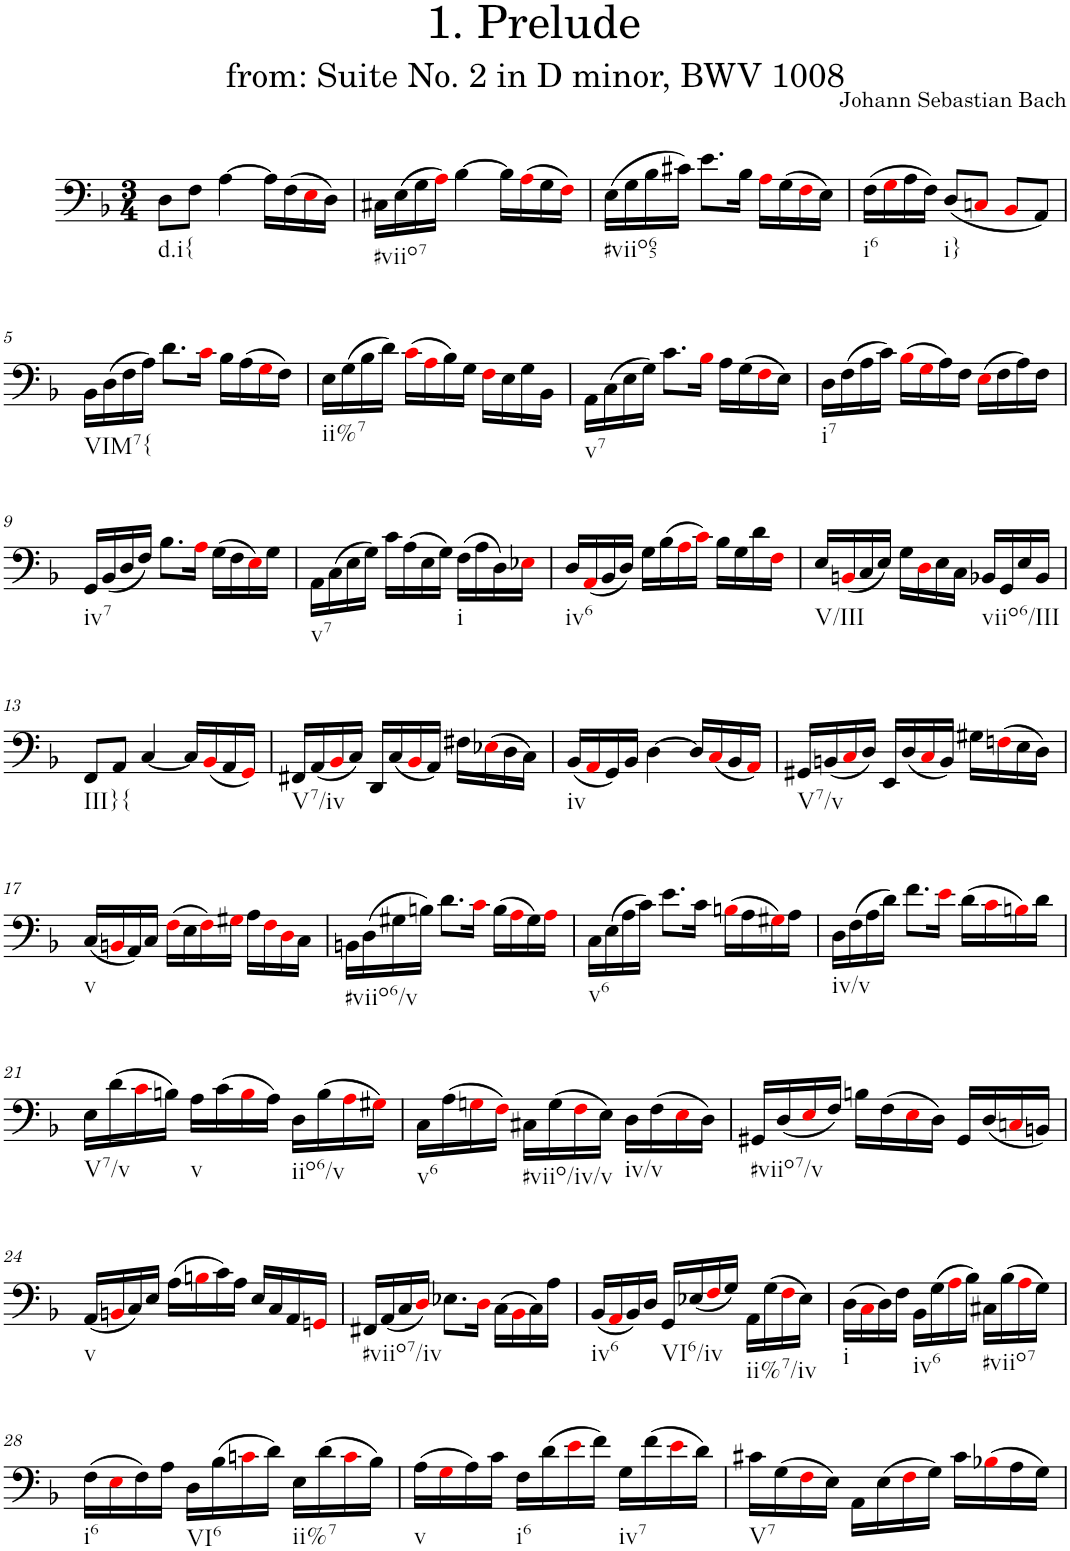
**kern
*part1
*staff1
*I"Piano
*I'Pno.
*clefF4
*k[b-]
*M3/4
=1
!LO:TX:b:t=d.i{
8D\L
8F\J
[4A\
16A\LL]
(16F\
16Ei\
16D\JJ)
=2
!LO:TX:b:t=#viio7
16C#X\LL
(16E\
16G\
16Ai\JJ)
[4B-\
16B-\LL]
(16Ai\
16G\
16Fi\JJ)
=3
!LO:TX:b:t=#viio65
(16E\LL
16G\
16B-\
16c#X\JJ)
8.e\L
16B-\Jk
16Ai\LL
(16G\
16Fi\
16E\JJ)
=4
!LO:TX:b:t=i6
(16F\LL
16Gi\
16A\
16F\JJ)
!LO:TX:b:t=i}
(8D/L
8Cni/J
8BB-i/L
8AA/J)
!!LO:LB:g=z
=5
!LO:TX:b:t=VIM7{
16BB-\LL
(16D\
16F\
16A\JJ)
8.d\L
16ci\Jk
16B-\LL
(16A\
16Gi\
16F\JJ)
=6
!LO:TX:b:t=ii%7
16E\LL
(16G\
16B-\
16d\JJ)
(16ci\LL
16Ai\
16B-\)
16G\JJ
16Fi\LL
16E\
16G\
16BB-\JJ
=7
!LO:TX:b:t=v7
16AA\LL
(16C\
16E\
16G\JJ)
8.c\L
16B-i\Jk
16A\LL
(16G\
16Fi\
16E\JJ)
=8
!LO:TX:b:t=i7
16D\LL
(16F\
16A\
16c\JJ)
(16B-i\LL
16Gi\
16A\)
16F\JJ
(16Ei\LL
16F\
16A\)
16F\JJ
!!LO:LB:g=z
=9
!LO:TX:b:t=iv7
16GG/LL
(16BB-/
16D/
16F/JJ)
8.B-\L
16Ai\Jk
(16G\LL
16F\
16Ei\)
16G\JJ
=10
!LO:TX:b:t=v7
16AA\LL
(16C\
16E\
16G\JJ)
16c\LL
(16A\
16E\
16G\JJ)
!LO:TX:b:t=i
(16F\LL
16A\
16D\)
16E-Xi\JJ
=11
!LO:TX:b:t=iv6
16D/LL
(16AAi/
16BB-/
16D/JJ)
16G\LL
(16B-\
16Ai\
16ci\JJ)
16B-\LL
16G\
16d\
16Fi\JJ
=12
!LO:TX:b:t=V/III
16E/LL
(16BBni/
16C/
16E/JJ)
16G\LL
16Di\
16E\
16C\JJ
!LO:TX:b:t=viio6/III
16BB-X/LL
16GG/
16E/
16BB-/JJ
!!LO:LB:g=z
=13
!LO:TX:b:t=III}{
8FF/L
8AA/J
[4C/
16C/LL]
(16BB-i/
16AA/
16GGi/JJ)
=14
!LO:TX:b:t=V7/iv
16FF#X/LL
(16AA/
16BB-i/
16C/JJ)
16DD/LL
(16C/
16BB-i/
16AA/JJ)
16F#X\LL
(16E-Xi\
16D\
16C\JJ)
=15
!LO:TX:b:t=iv
(16BB-/LL
16AAi/
16GG/)
16BB-/JJ
[4D\
16D/LL]
(16Ci/
16BB-/
16AAi/JJ)
=16
!LO:TX:b:t=V7/v
16GG#X/LL
(16BBn/
16Ci/
16D/JJ)
16EE/LL
(16D/
16Ci/
16BB/JJ)
16G#X\LL
(16Fni\
16E\
16D\JJ)
!!LO:LB:g=z
=17
!LO:TX:b:t=v
(16C/LL
16BBni/
16AA/)
16C/JJ
(16Fi\LL
16E\
16Fi\)
16G#Xi\JJ
16A\LL
16Fi\
16Di\
16C\JJ
=18
!LO:TX:b:t=#viio6/v
16BBn\LL
(16D\
16G#X\
16Bn\JJ)
8.d\L
16ci\Jk
(16B\LL
16Ai\
16G#\)
16Ai\JJ
=19
!LO:TX:b:t=v6
16C\LL
(16E\
16A\
16c\JJ)
8.e\L
16c\Jk
(16Bni\LL
16A\
16G#Xi\)
16A\JJ
=20
!LO:TX:b:t=iv/v
16D\LL
(16F\
16A\
16d\JJ)
8.f\L
16ei\Jk
(16d\LL
16ci\
16Bni\)
16d\JJ
!!LO:LB:g=z
=21
!LO:TX:b:t=V7/v
16E\LL
(16d\
16ci\
16Bn\JJ)
!LO:TX:b:t=v
16A\LL
(16c\
16Bi\
16A\JJ)
!LO:TX:b:t=iio6/v
16D\LL
(16B\
16Ai\
16G#Xi\JJ)
=22
!LO:TX:b:t=v6
16C\LL
(16A\
16Gni\
16Fi\JJ)
!LO:TX:b:t=#viio/iv/v
16C#X\LL
(16G\
16Fi\
16E\JJ)
!LO:TX:b:t=iv/v
16D\LL
(16F\
16Ei\
16D\JJ)
=23
!LO:TX:b:t=#viio7/v
16GG#X/LL
(16D/
16Ei/
16F/JJ)
16Bn\LL
(16F\
16Ei\
16D\JJ)
16GG#/LL
(16D/
16Cni/
16BBn/JJ)
!!LO:LB:g=z
=24
!LO:TX:b:t=v
(16AA/LL
16BBni/
16C/)
16E/JJ
(16A\LL
16Bni\
16c\)
16A\JJ
16E/LL
16C/
16AA/
16GGni/JJ
=25
!LO:TX:b:t=#viio7/iv
16FF#X/LL
(16AA/
16C/
16Di/JJ)
8.E-X\L
16Di\Jk
(16C\LL
16BB-i\
16C\)
16A\JJ
=26
!LO:TX:b:t=iv6
(16BB-/LL
16AAi/
16BB-/)
16D/JJ
!LO:TX:b:t=VI6/iv
16GG/LL
(16E-X/
16Fi/
16G/JJ)
!LO:TX:b:t=ii%7/iv
16AA\LL
(16G\
16Fi\
16E-\JJ)
=27
!LO:TX:b:t=i
(16D\LL
16Ci\
16D\)
16F\JJ
!LO:TX:b:t=iv6
16BB-\LL
(16G\
16Ai\
16B-\JJ)
!LO:TX:b:t=#viio7
16C#X\LL
(16B-\
16Ai\
16G\JJ)
!!LO:LB:g=z
=28
!LO:TX:b:t=i6
(16F\LL
16Ei\
16F\)
16A\JJ
!LO:TX:b:t=VI6
16D\LL
(16B-\
16cni\
16d\JJ)
!LO:TX:b:t=ii%7
16E\LL
(16d\
16ci\
16B-\JJ)
=29
!LO:TX:b:t=v
(16A\LL
16Gi\
16A\)
16c\JJ
!LO:TX:b:t=i6
16F\LL
(16d\
16ei\
16f\JJ)
!LO:TX:b:t=iv7
16G\LL
(16f\
16ei\
16d\JJ)
=30
!LO:TX:b:t=V7
16c#X\LL
(16G\
16Fi\
16E\JJ)
16AA\LL
(16E\
16Fi\
16G\JJ)
16c#\LL
(16B-Xi\
16A\
16G\JJ)
=
*-
